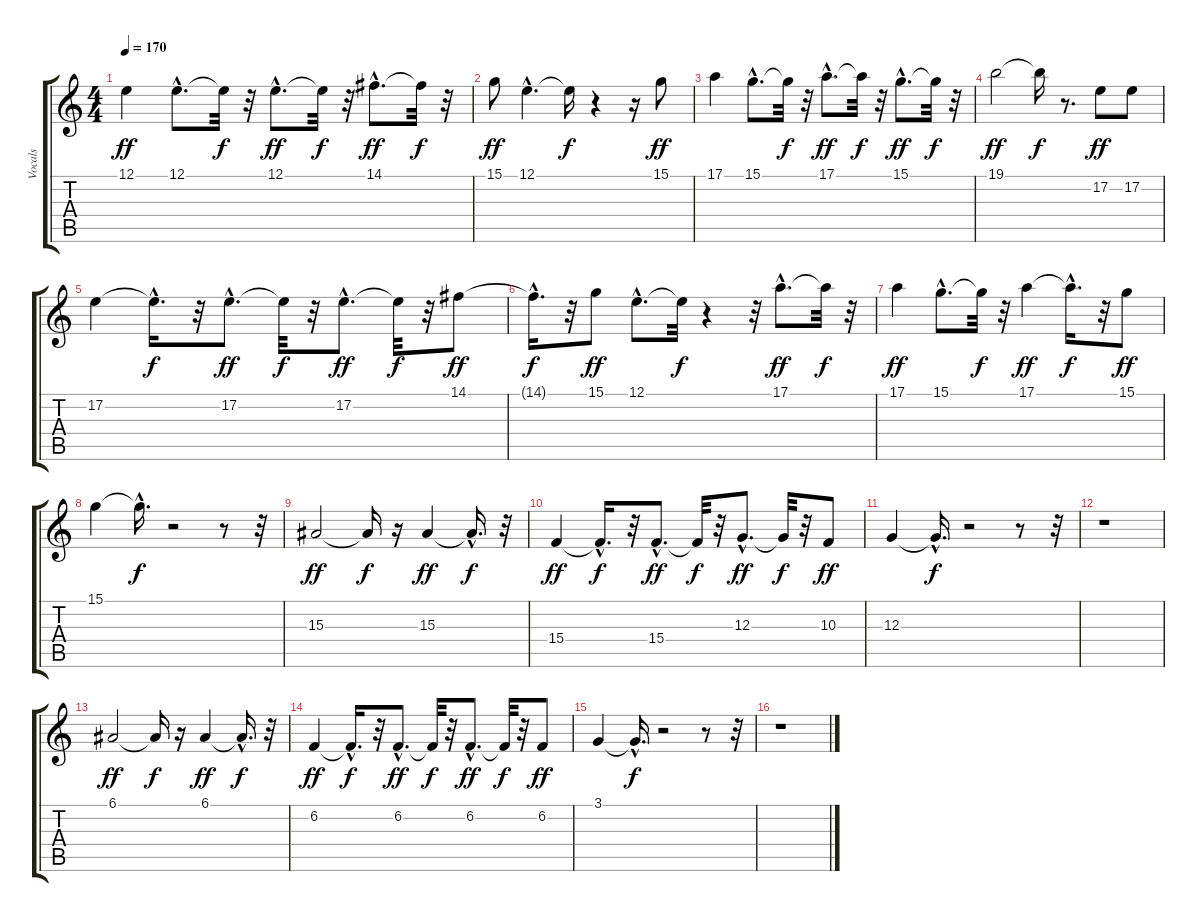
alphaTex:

\track ("Vocals" "Vocals") {instrument choiraahs}
\staff {score tabs}
\tuning (E4 B3 G3 D3 A2 E2) {hide}
\ts (4 4)
\tempo 170
\clef g2
\ks c
12.1.4{dy ff} 12.1{hac}.8{d} 12.1{t}.32{dy f} r.32 12.1{hac}.8{d dy ff} 12.1{t}.32{dy f} r.32 14.1{hac}.8{d dy ff} 14.1{t}.32{dy f} r.32 |
15.1.8{dy ff} 12.1{hac}.4{d} 12.1{t}.16{dy f} r.4 r.16 15.1.8{dy ff} |
17.1.4 15.1{hac}.8{d} 15.1{t}.32{dy f} r.32 17.1{hac}.8{d dy ff} 17.1{t}.32{dy f} r.32 15.1{hac}.8{d dy ff} 15.1{t}.32{dy f} r.32 |
19.1.2{dy ff} 19.1{t}.16{dy f} r.8{d} 17.2.8{dy ff} 17.2.8 |
17.2.4 17.2{hac t}.16{d dy f} r.32 17.2{hac}.8{d dy ff} 17.2{t}.32{dy f} r.32 17.2{hac}.8{d dy ff} 17.2{t}.32{dy f} r.32 14.1.8{dy ff} |
14.1{hac t}.16{d dy f} r.32 15.1.8{dy ff} 12.1{hac}.8{d} 12.1{t}.32{dy f} r.4 r.32 17.1{hac}.8{d dy ff} 17.1{t}.32{dy f} r.32 |
17.1.4{dy ff} 15.1{hac}.8{d} 15.1{t}.32{dy f} r.32 17.1.4{dy ff} 17.1{hac t}.16{d dy f} r.32 15.1.8{dy ff} |
15.1.4 15.1{hac t}.16{d dy f} r.2 r.8 r.32 |
15.3.2{dy ff} 15.3{t}.16{dy f} r.16 15.3.4{dy ff} 15.3{hac t}.16{d dy f} r.32 |
15.4.4{dy ff} 15.4{hac t}.16{d dy f} r.32 15.4{hac}.8{d dy ff} 15.4{t}.32{dy f} r.32 12.3{hac}.8{d dy ff} 12.3{t}.32{dy f} r.32 10.3.8{dy ff} |
12.3.4 12.3{hac t}.16{d dy f} r.2 r.8 r.32 |
r.1 |
6.1.2{dy ff} 6.1{t}.16{dy f} r.16 6.1.4{dy ff} 6.1{hac t}.16{d dy f} r.32 |
6.2.4{dy ff} 6.2{hac t}.16{d dy f} r.32 6.2{hac}.8{d dy ff} 6.2{t}.32{dy f} r.32 6.2{hac}.8{d dy ff} 6.2{t}.32{dy f} r.32 6.2.8{dy ff} |
3.1.4 3.1{hac t}.16{d dy f} r.2 r.8 r.32 |
r.1
